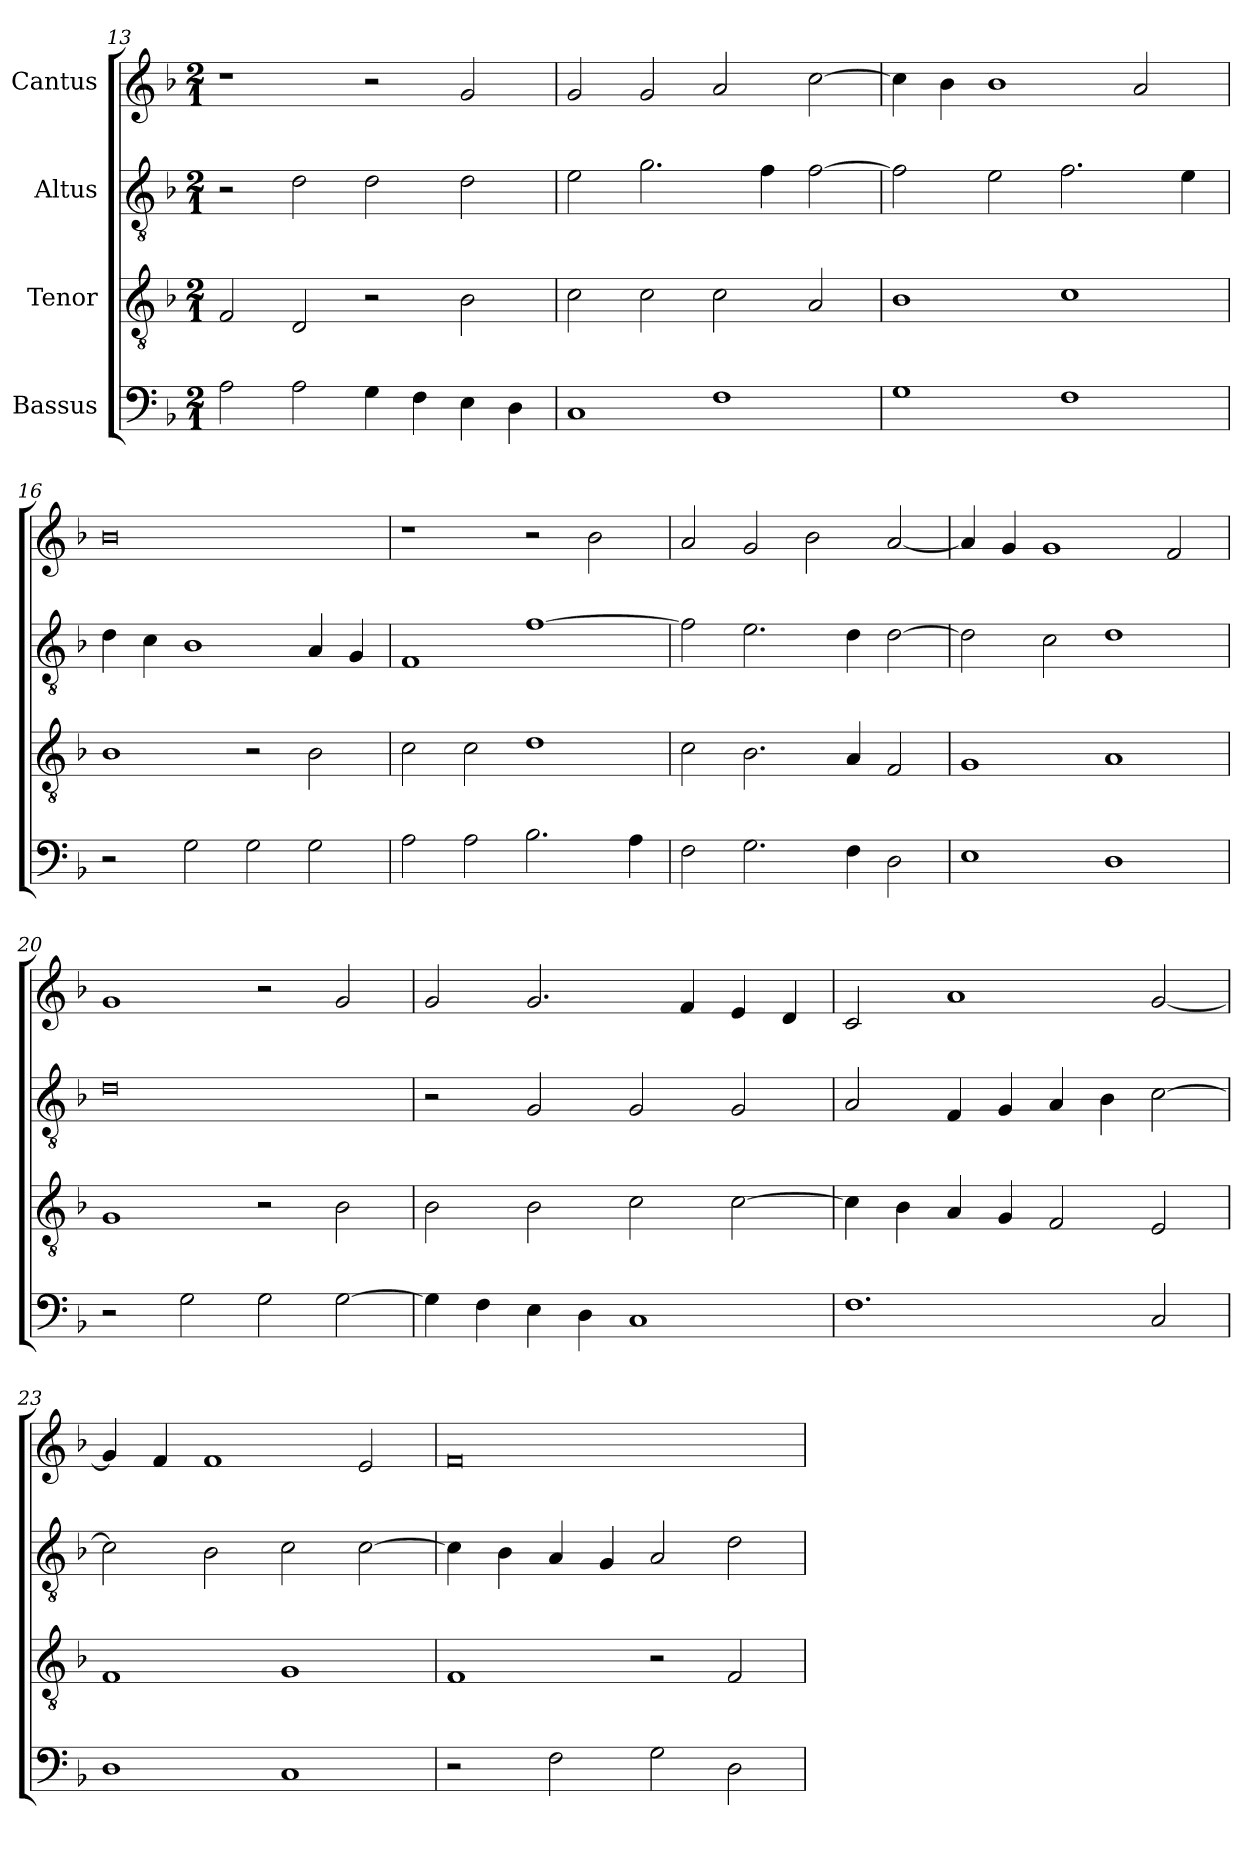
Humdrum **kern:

**kern	**kern	**kern	**kern
*part4	*part3	*part2	*part1
*staff4	*staff3	*staff2	*staff1
*I"Bassus	*I"Tenor	*I"Altus	*I"Cantus
*clefF4	*clefGv2	*clefGv2	*clefG2
*	*ITrd7c12	*ITrd7c12	*
*k[b-]	*k[b-]	*k[b-]	*k[b-]
*F:	*F:	*F:	*F:
*M2/1	*M2/1	*M2/1	*M2/1
=13	=13	=13	=13
2Ai\	2FFi/	2r	1r
2Ai\	2DDi/	2Di\	.
4Gi\	2r	2Di\	2r
4Fi\	.	.	.
4Ei\	2BB-i\	2Di\	2gi/
4Di\	.	.	.
=14	=14	=14	=14
1Ci	2Ci\	2Ei\	2gi/
.	2Ci\	2.Gi\	2gi/
1Fi	2Ci\	.	2ai/
.	.	4Fi\	.
.	2AAi/	[>2Fi\	[>2cci\
=15	=15	=15	=15
1Gi	1BB-i	2Fi\]	4cci\]
.	.	.	4b-i\
.	.	2Ei\	1b-i
1Fi	1Ci	2.Fi\	.
.	.	.	2ai/
.	.	4Ei\	.
!!LO:LB:g=z
=16	=16	=16	=16
2r	1BB-i	4Di\	0b-i
.	.	4Ci\	.
2Gi\	.	1BB-i	.
2Gi\	2r	.	.
2Gi\	2BB-i\	4AAi/	.
.	.	4GGi/	.
=17	=17	=17	=17
2Ai\	2Ci\	1FFi	1r
2Ai\	2Ci\	.	.
2.B-i\	1Di	[>1Fi	2r
.	.	.	2b-i\
4Ai\	.	.	.
=18	=18	=18	=18
2Fi\	2Ci\	2Fi\]	2ai/
2.Gi\	2.BB-i\	2.Ei\	2gi/
.	.	.	2b-i\
4Fi\	4AAi/	4Di\	.
2Di\	2FFi/	[>2Di\	[<2ai/
=19	=19	=19	=19
1Ei	1GGi	2Di\]	4ai/]
.	.	.	4gi/
.	.	2Ci\	1gi
1Di	1AAi	1Di	.
.	.	.	2fi/
=20	=20	=20	=20
2r	1GGi	0Di	1gi
2Gi\	.	.	.
2Gi\	2r	.	2r
[>2Gi\	2BB-i\	.	2gi/
!!LO:LB:g=z
=21	=21	=21	=21
4Gi\]	2BB-i\	2r	2gi/
4Fi\	.	.	.
4Ei\	2BB-i\	2GGi/	2.gi/
4Di\	.	.	.
1Ci	2Ci\	2GGi/	.
.	.	.	4fi/
.	[>2Ci\	2GGi/	4ei/
.	.	.	4di/
=22	=22	=22	=22
1.Fi	4Ci\]	2AAi/	2ci/
.	4BB-i\	.	.
.	4AAi/	4FFi/	1ai
.	4GGi/	4GGi/	.
.	2FFi/	4AAi/	.
.	.	4BB-i\	.
2Ci/	2EEi/	[>2Ci\	[<2gi/
=23	=23	=23	=23
1Di	1FFi	2Ci\]	4gi/]
.	.	.	4fi/
.	.	2BB-i\	1fi
1Ci	1GGi	2Ci\	.
.	.	[>2Ci\	2ei/
=24	=24	=24	=24
2r	1FFi	4Ci\]	0fi
.	.	4BB-i\	.
2Fi\	.	4AAi/	.
.	.	4GGi/	.
2Gi\	2r	2AAi/	.
2Di\	2FFi/	2Di\	.
=	=	=	=
*-	*-	*-	*-
